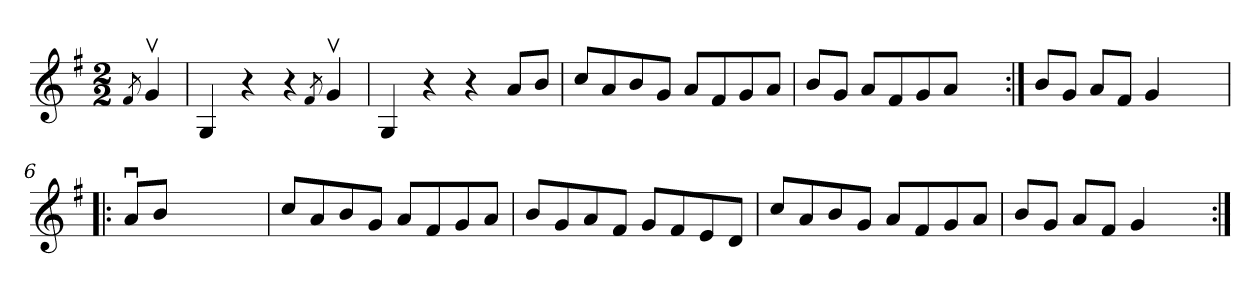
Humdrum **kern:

**kern
*part1
*staff1
*clefG2
*k[f#]
*G:
*M2/2
=
8qf#
4gv
=1
4G
4r
4r
8qf#
4gv
=2
4G
4r
4r
8a/L
8b/J
=3
8cc/L
8a/
8b/
8g/J
8a/L
8f#/
8g/
8a/J
=4
8b/L
8g/J
8a/L
8f#/
8g/
8a/J
4ryy
=5:|!
8b/L
8g/J
8a/L
8f#/J
4g
4ryy
=6!|:
8au/L
8b/J
2.ryy
=7
8cc/L
8a/
8b/
8g/J
8a/L
8f#/
8g/
8a/J
=8
8b/L
8g/
8a/
8f#/J
8g/L
8f#/
8e/
8d/J
=9
8cc/L
8a/
8b/
8g/J
8a/L
8f#/
8g/
8a/J
=10
8b/L
8g/J
8a/L
8f#/J
4g
4ryy
=:|!
*-
